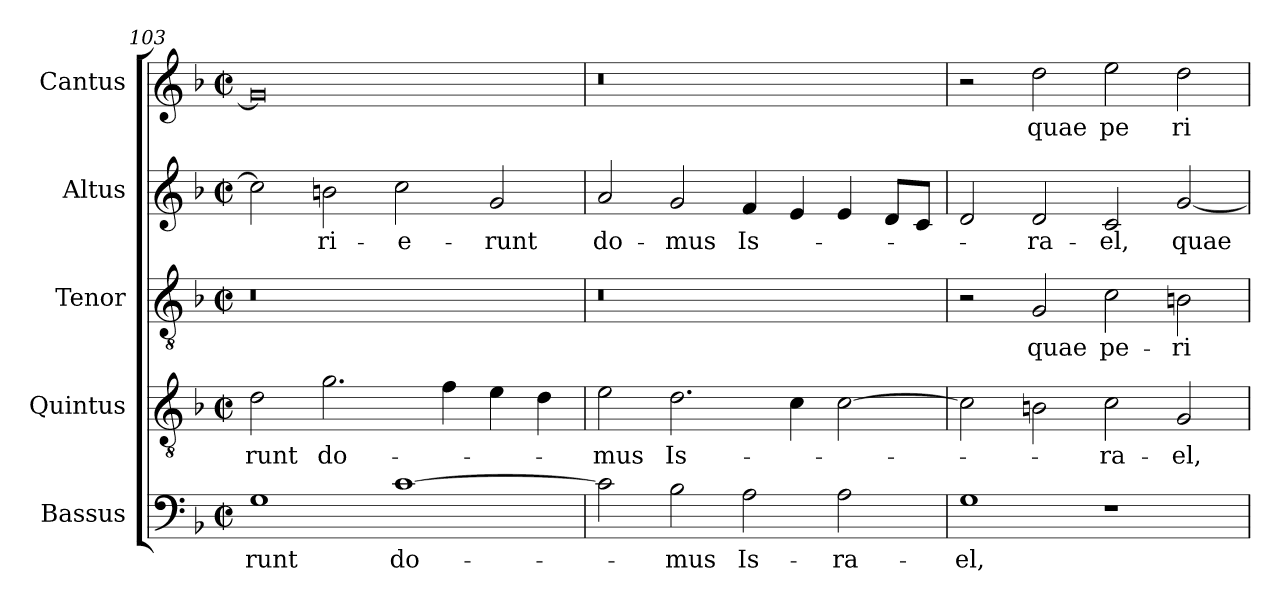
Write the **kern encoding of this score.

**kern	**text	**kern	**text	**kern	**text	**kern	**text	**kern	**text
*part5	*part5	*part4	*part4	*part3	*part3	*part2	*part2	*part1	*part1
*staff5	*staff5	*staff4	*staff4	*staff3	*staff3	*staff2	*staff2	*staff1	*staff1
*I"Bassus	*	*I"Quintus	*	*I"Tenor	*	*I"Altus	*	*I"Cantus	*
*clefF4	*	*clefGv2	*	*clefGv2	*	*clefG2	*	*clefG2	*
*k[b-]	*	*k[b-]	*	*k[b-]	*	*k[b-]	*	*k[b-]	*
*F:	*	*F:	*	*F:	*	*F:	*	*F:	*
*M2/2	*	*M2/2	*	*M2/2	*	*M2/2	*	*M2/2	*
*met(c|)	*	*met(c|)	*	*met(c|)	*	*met(c|)	*	*met(c|)	*
=103	=103	=103	=103	=103	=103	=103	=103	=103	=103
!	!LO:LY:b:cj	!	!LO:LY:b:cj	!	!	!	!	!	!
1G	-runt	2d\	-runt	0r	.	2cc\]	.	0g]	.
!	!	!	!LO:LY:b:cj	!	!	!	!LO:LY:b:cj	!	!
.	.	2.g\	do-	.	.	2b\	-ri-	.	.
!	!LO:LY:b:cj	!	!	!	!	!	!LO:LY:b:cj	!	!
[>1c	do-	.	.	.	.	2cc\	-e-	.	.
.	.	4f\	.	.	.	.	.	.	.
!	!	!	!	!	!	!	!LO:LY:b:cj	!	!
.	.	4e\	.	.	.	2g/	-runt	.	.
.	.	4d\	.	.	.	.	.	.	.
=104	=104	=104	=104	=104	=104	=104	=104	=104	=104
!	!	!	!LO:LY:b:cj	!	!	!	!LO:LY:b:cj	!	!
2c\]	.	2e\	-mus	0r	.	2a/	do-	0r	.
!	!LO:LY:b:cj	!	!LO:LY:b:cj	!	!	!	!LO:LY:b:cj	!	!
2B-\	-mus	2.d\	Is-	.	.	2g/	-mus	.	.
!	!LO:LY:b:cj	!	!	!	!	!	!LO:LY:b:cj	!	!
2A\	Is-	.	.	.	.	4f/	Is-	.	.
.	.	4c\	.	.	.	4e/	.	.	.
!	!LO:LY:b:cj	!	!	!	!	!	!	!	!
2A\	-ra-	[>2c\	.	.	.	4e/	.	.	.
.	.	.	.	.	.	8d/L	.	.	.
.	.	.	.	.	.	8c/J	.	.	.
=105	=105	=105	=105	=105	=105	=105	=105	=105	=105
!	!LO:LY:b:cj	!	!	!	!	!	!	!	!
1G	-el,	2c\]	.	2r	.	2d/	.	2r	.
!	!	!	!	!	!LO:LY:b:cj	!	!LO:LY:b:cj	!	!LO:LY:b:cj
.	.	2B\	.	2G/	quae	2d/	-ra-	2dd\	quae
!	!	!	!LO:LY:b:cj	!	!LO:LY:b:cj	!	!LO:LY:b:cj	!	!LO:LY:b:cj
1r	.	2c\	-ra-	2c\	pe-	2c/	-el,	2ee\	pe
!	!	!	!LO:LY:b:cj	!	!LO:LY:b:cj	!	!LO:LY:b	!	!LO:LY:b:cj
.	.	2G/	-el,	2B\	-ri-	[<2g/	quae	2dd\	ri
=	=	=	=	=	=	=	=	=	=
*-	*-	*-	*-	*-	*-	*-	*-	*-	*-
